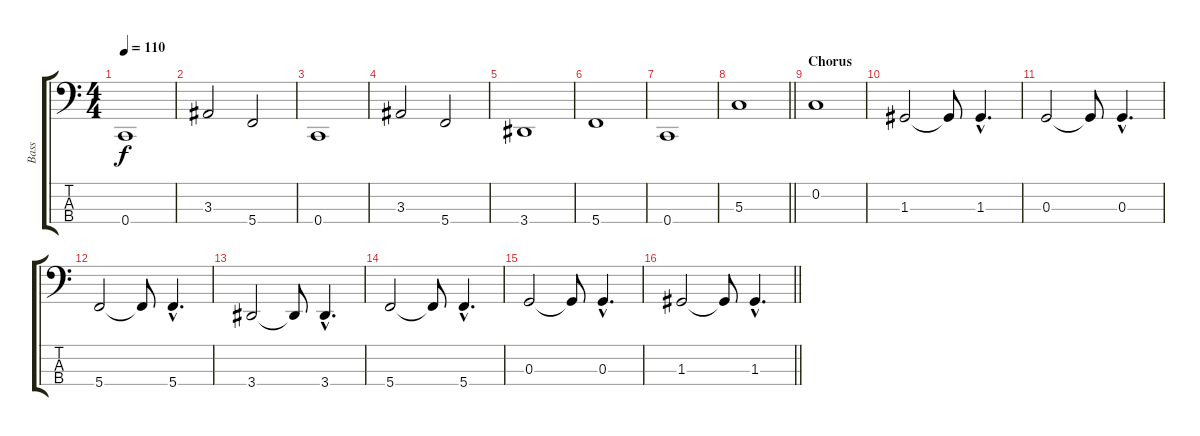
\track ("Bass" "Bass") {instrument electricbassfinger}
\staff {score tabs}
\tuning (F2 C2 G1 C1) {hide}
\ts (4 4)
\tempo 110
\clef f4
\ks c
0.4.1{dy f} |
3.3.2 5.4.2 |
0.4.1 |
3.3.2 5.4.2 |
3.4.1 |
5.4.1 |
0.4.1 |
\barLineRight lightlight
5.3.1 |
\section ("" "Chorus")
0.2.1 |
1.3.2 1.3{t}.8 1.3{hac}.4{d} |
0.3.2 0.3{t}.8 0.3{hac}.4{d} |
5.4.2 5.4{t}.8 5.4{hac}.4{d} |
3.4.2 3.4{t}.8 3.4{hac}.4{d} |
5.4.2 5.4{t}.8 5.4{hac}.4{d} |
0.3.2 0.3{t}.8 0.3{hac}.4{d} |
\barLineRight lightlight
1.3.2 1.3{t}.8 1.3{hac}.4{d}
